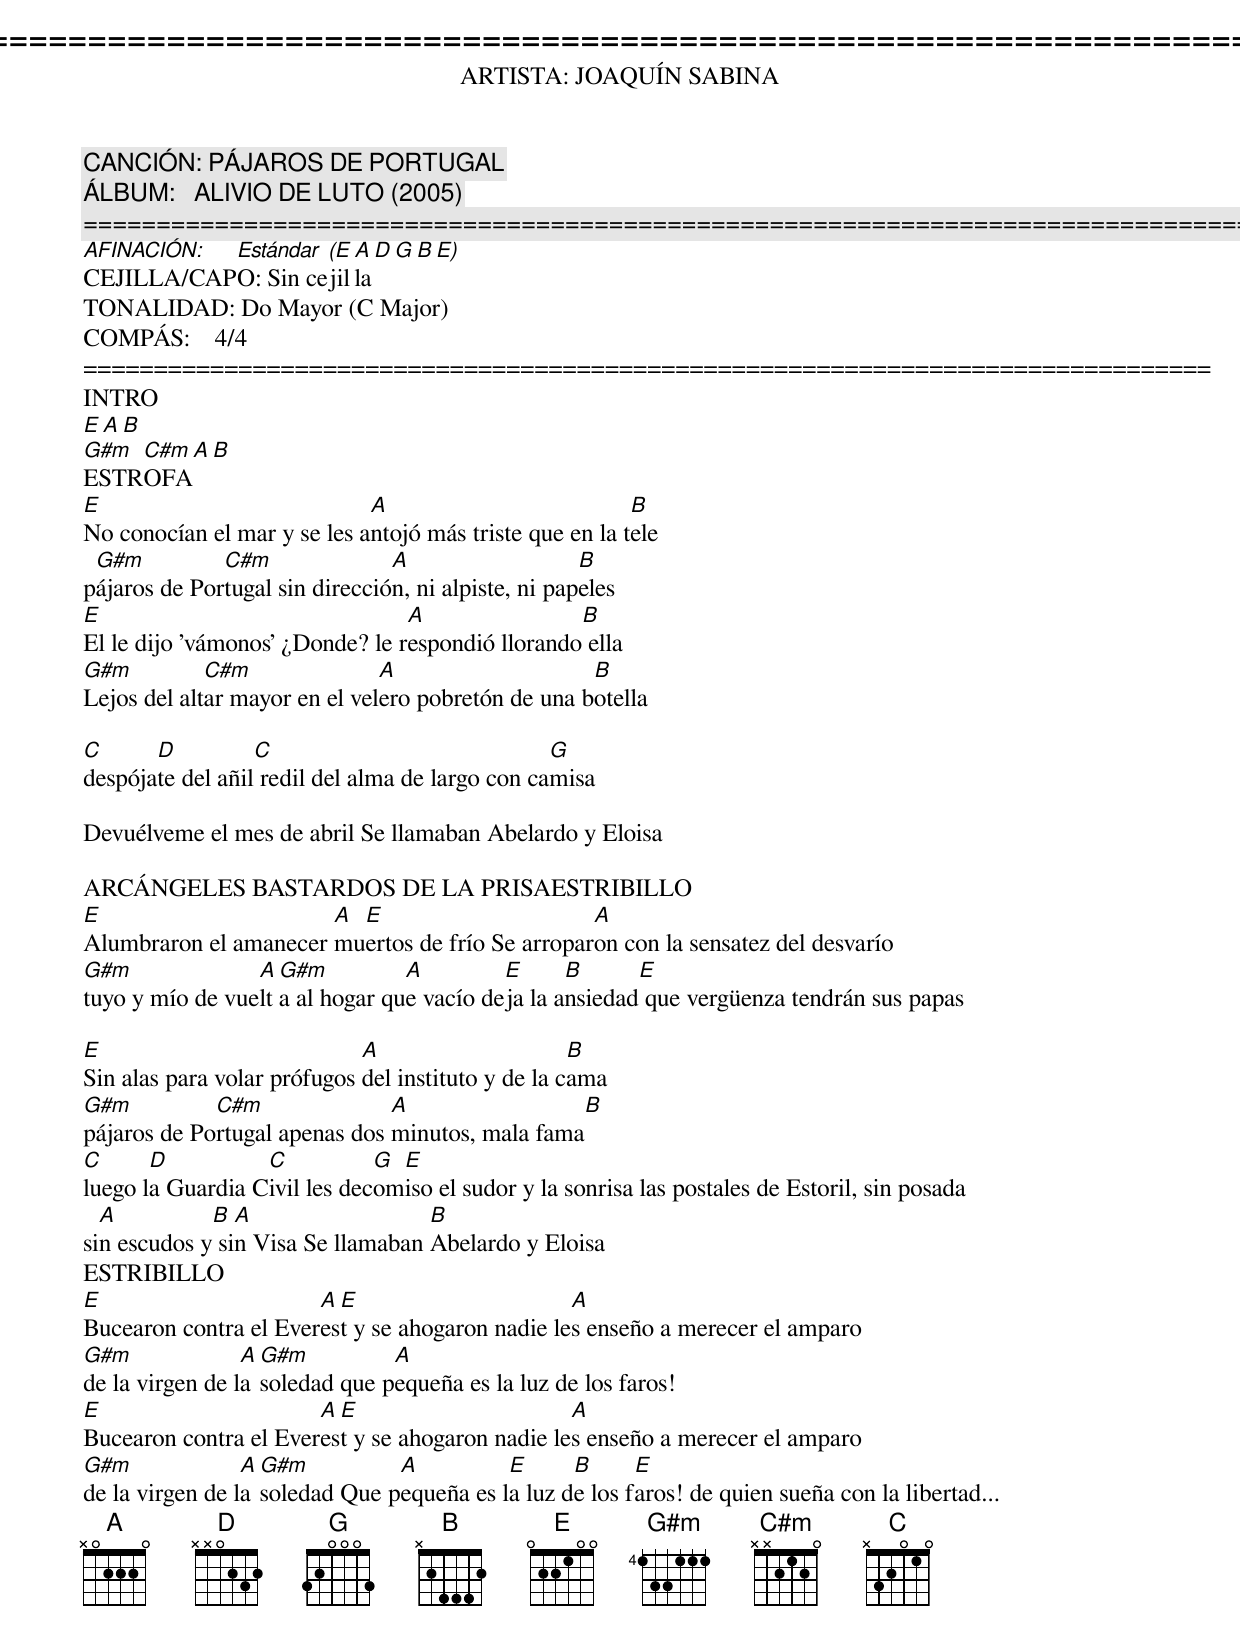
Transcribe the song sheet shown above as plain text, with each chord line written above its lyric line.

================================================================================
ARTISTA: JOAQUÍN SABINA
CANCIÓN: PÁJAROS DE PORTUGAL
ÁLBUM:   ALIVIO DE LUTO (2005)
================================================================================
AFINACIÓN: Estándar (E A D G B E)
CEJILLA/CAPO: Sin cejilla
TONALIDAD: Do Mayor (C Major)
BPM:       124
COMPÁS:    4/4
================================================================================
INTRO
E A   B
G#m C#m A   B
ESTROFA
E                            A                           B
No conocían el mar y se les antojó más triste que en la tele
 G#m          C#m               A                    B
pájaros de Portugal sin dirección, ni alpiste, ni papeles
E                                A                B
El le dijo 'vámonos' ¿Donde? le respondió llorando ella
G#m          C#m               A                    B
Lejos del altar mayor en el velero pobretón de una botella

C      D          C                              G
despójate del añil redil del alma de largo con camisa

Devuélveme el mes de abril Se llamaban Abelardo y Eloisa

ARCÁNGELES BASTARDOS DE LA PRISAESTRIBILLO
E                      A E                       A
Alumbraron el amanecer muertos de frío Se arroparon con la sensatez del desvarío
G#m              A G#m          A         E      B      E
tuyo y mío de vuelta al hogar que vacío deja la ansiedad que vergüenza tendrán sus papas

E                            A                      B
Sin alas para volar prófugos del instituto y de la cama
G#m          C#m               A                    B
pájaros de Portugal apenas dos minutos, mala fama
C      D          C           G E
luego la Guardia Civil les decomiso el sudor y la sonrisa las postales de Estoril, sin posada
  A          B  A                  B
sin escudos y sin Visa Se llamaban Abelardo y Eloisa
ESTRIBILLO
E                      A E                       A
Bucearon contra el Everest y se ahogaron nadie les enseño a merecer el amparo
G#m              A G#m          A
de la virgen de la soledad que pequeña es la luz de los faros!
E                      A E                       A
Bucearon contra el Everest y se ahogaron nadie les enseño a merecer el amparo
G#m              A G#m          A          E      B      E
de la virgen de la soledad Que pequeña es la luz de los faros! de quien sueña con la libertad...
